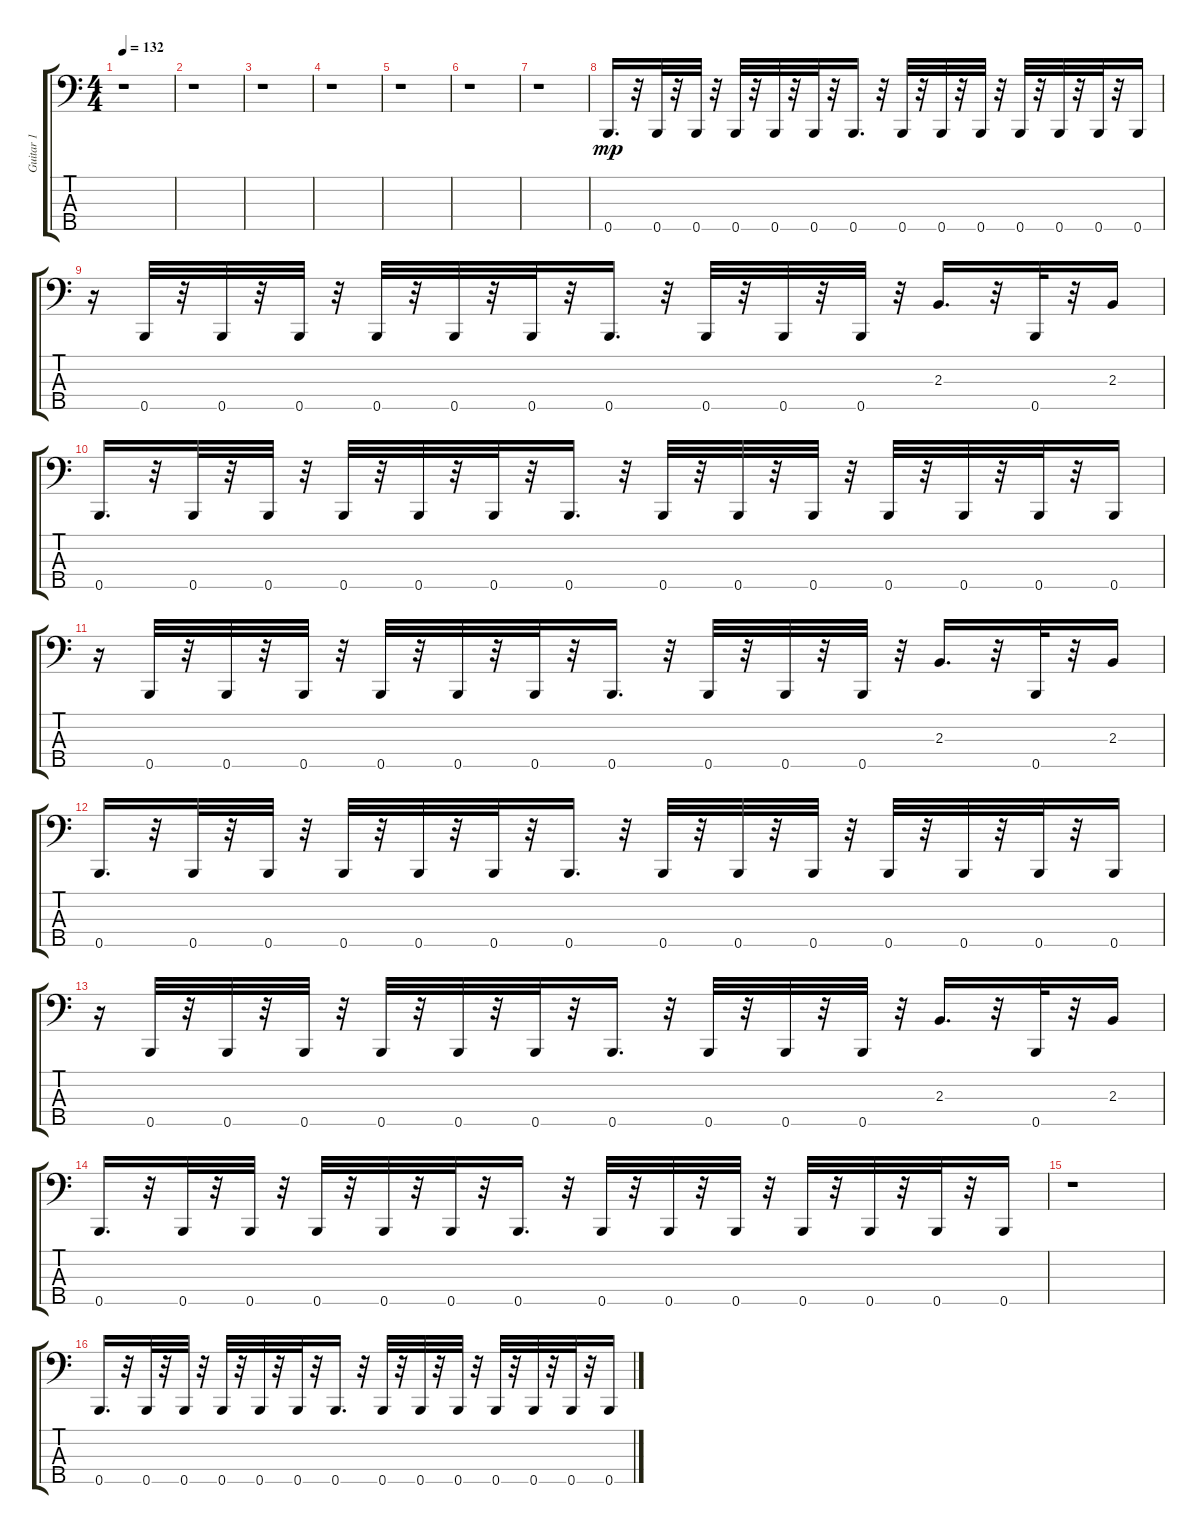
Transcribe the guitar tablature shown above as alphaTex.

\track ("Guitar 1" "Guitar 1") {instrument distortionguitar}
\staff {score tabs}
\tuning (G2 D2 A1 E1 B0) {hide}
\ts (4 4)
\tempo 132
\clef f4
\ks c
r.1{dy mp} |
r.1 |
r.1 |
r.1 |
r.1 |
r.1 |
r.1 |
0.5.16{d} r.32 0.5.32 r.32 0.5.32 r.32 0.5.32 r.32 0.5.32 r.32 0.5.32 r.32 0.5.16{d} r.32 0.5.32 r.32 0.5.32 r.32 0.5.32 r.32 0.5.32 r.32 0.5.32 r.32 0.5.32 r.32 0.5.16 |
r.16 0.5.32 r.32 0.5.32 r.32 0.5.32 r.32 0.5.32 r.32 0.5.32 r.32 0.5.32 r.32 0.5.16{d} r.32 0.5.32 r.32 0.5.32 r.32 0.5.32 r.32 2.3.16{d} r.32 0.5.32 r.32 2.3.16 |
0.5.16{d} r.32 0.5.32 r.32 0.5.32 r.32 0.5.32 r.32 0.5.32 r.32 0.5.32 r.32 0.5.16{d} r.32 0.5.32 r.32 0.5.32 r.32 0.5.32 r.32 0.5.32 r.32 0.5.32 r.32 0.5.32 r.32 0.5.16 |
r.16 0.5.32 r.32 0.5.32 r.32 0.5.32 r.32 0.5.32 r.32 0.5.32 r.32 0.5.32 r.32 0.5.16{d} r.32 0.5.32 r.32 0.5.32 r.32 0.5.32 r.32 2.3.16{d} r.32 0.5.32 r.32 2.3.16 |
0.5.16{d} r.32 0.5.32 r.32 0.5.32 r.32 0.5.32 r.32 0.5.32 r.32 0.5.32 r.32 0.5.16{d} r.32 0.5.32 r.32 0.5.32 r.32 0.5.32 r.32 0.5.32 r.32 0.5.32 r.32 0.5.32 r.32 0.5.16 |
r.16 0.5.32 r.32 0.5.32 r.32 0.5.32 r.32 0.5.32 r.32 0.5.32 r.32 0.5.32 r.32 0.5.16{d} r.32 0.5.32 r.32 0.5.32 r.32 0.5.32 r.32 2.3.16{d} r.32 0.5.32 r.32 2.3.16 |
0.5.16{d} r.32 0.5.32 r.32 0.5.32 r.32 0.5.32 r.32 0.5.32 r.32 0.5.32 r.32 0.5.16{d} r.32 0.5.32 r.32 0.5.32 r.32 0.5.32 r.32 0.5.32 r.32 0.5.32 r.32 0.5.32 r.32 0.5.16 |
r.1 |
0.5.16{d} r.32 0.5.32 r.32 0.5.32 r.32 0.5.32 r.32 0.5.32 r.32 0.5.32 r.32 0.5.16{d} r.32 0.5.32 r.32 0.5.32 r.32 0.5.32 r.32 0.5.32 r.32 0.5.32 r.32 0.5.32 r.32 0.5.16
